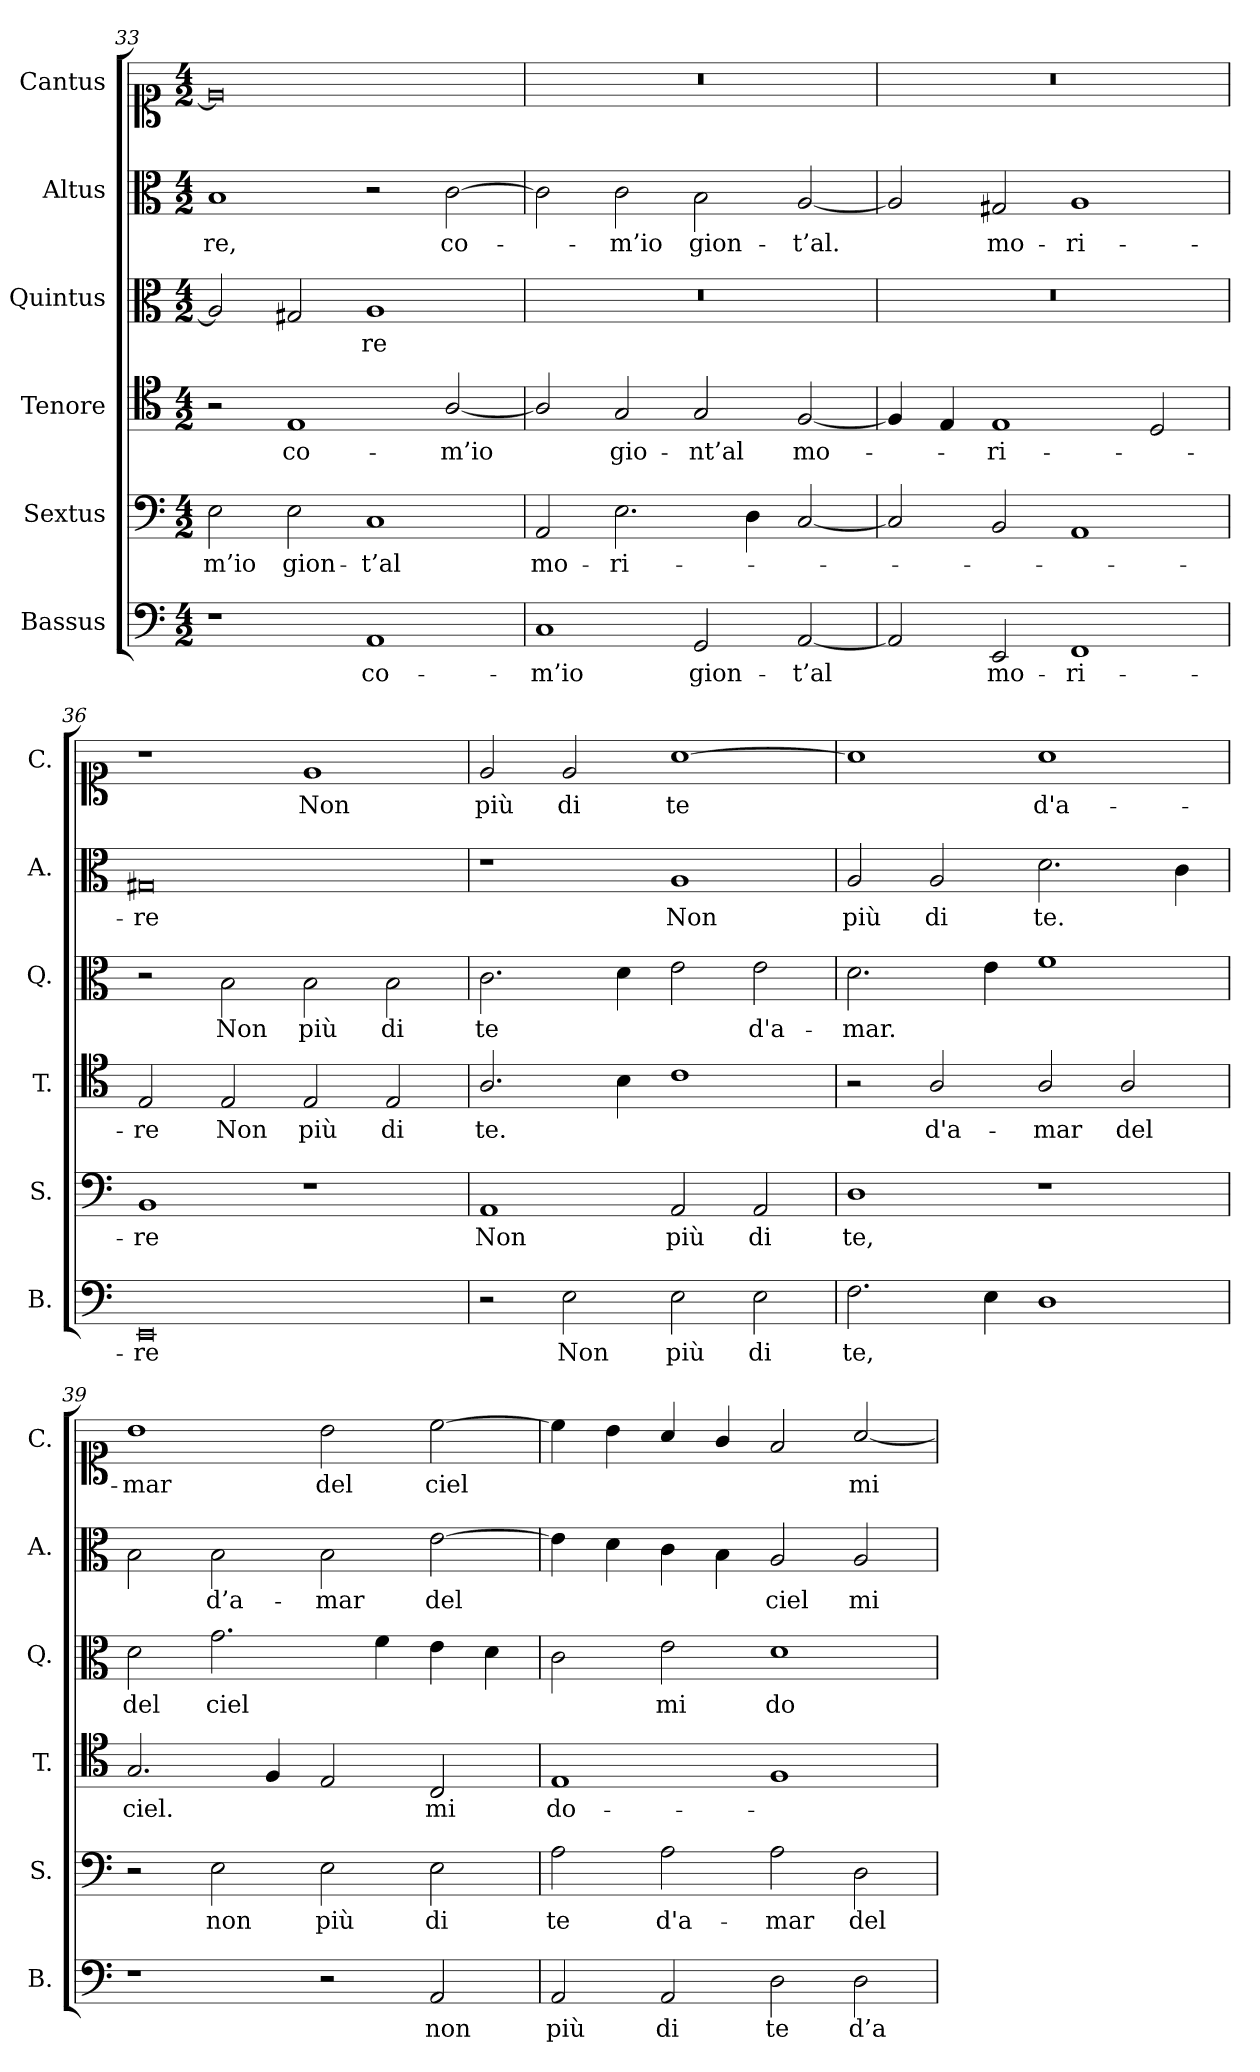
**kern	**text	**kern	**text	**kern	**text	**kern	**text	**kern	**text	**kern	**text
*part6	*part6	*part5	*part5	*part4	*part4	*part3	*part3	*part2	*part2	*part1	*part1
*staff6	*staff6	*staff5	*staff5	*staff4	*staff4	*staff3	*staff3	*staff2	*staff2	*staff1	*staff1
*I"Bassus	*	*I"Sextus	*	*I"Tenore	*	*I"Quintus	*	*I"Altus	*	*I"Cantus	*
*I'B.	*	*I'S.	*	*I'T.	*	*I'Q.	*	*I'A.	*	*I'C.	*
!!LO:PB:g=z
*clefF4	*	*clefF4	*	*clefC4	*	*clefC3	*	*clefC3	*	*clefC1	*
*k[]	*	*k[]	*	*k[]	*	*k[]	*	*k[]	*	*k[]	*
*M4/2	*	*M4/2	*	*M4/2	*	*M4/2	*	*M4/2	*	*M4/2	*
=33	=33	=33	=33	=33	=33	=33	=33	=33	=33	=33	=33
!	!	!	!LO:LY:b	!	!	!	!	!	!LO:LY:b	!	!
1r	.	2E\	-m’io	2r	.	2A/]	.	1B	-re,	0e]	.
!	!	!	!LO:LY:b	!	!LO:LY:b	!	!	!	!	!	!
.	.	2E\	gion-	1E	co-	2G#X/	.	.	.	.	.
!	!LO:LY:b	!	!LO:LY:b	!	!	!	!LO:LY:b	!	!	!	!
1AA	co-	1C	-t’al	.	.	1A	-re	2r	.	.	.
!	!	!	!	!	!LO:LY:b	!	!	!	!LO:LY:b	!	!
.	.	.	.	[2A/	-m’io	.	.	[2c\	co-	.	.
=34	=34	=34	=34	=34	=34	=34	=34	=34	=34	=34	=34
!	!LO:LY:b	!	!LO:LY:b	!	!	!	!	!	!	!	!
1C	-m’io	2AA/	mo-	2A/]	.	0r	.	2c\]	.	0r	.
!	!	!	!LO:LY:b	!	!LO:LY:b	!	!	!	!LO:LY:b	!	!
.	.	2.E\	-ri-	2G/	gio-	.	.	2c\	-m’io	.	.
!	!LO:LY:b	!	!	!	!LO:LY:b	!	!	!	!LO:LY:b	!	!
2GG/	gion-	.	.	2G/	-nt’al	.	.	2B\	gion-	.	.
.	.	4D\	.	.	.	.	.	.	.	.	.
!	!LO:LY:b	!	!	!	!LO:LY:b	!	!	!	!LO:LY:b	!	!
[2AA/	-t’al	[2C/	.	[2F/	mo-	.	.	[2A/	-t’al.	.	.
=35	=35	=35	=35	=35	=35	=35	=35	=35	=35	=35	=35
2AA/]	.	2C/]	.	4F/]	.	0r	.	2A/]	.	0r	.
.	.	.	.	4E/	.	.	.	.	.	.	.
!	!LO:LY:b	!	!	!	!LO:LY:b	!	!	!	!LO:LY:b	!	!
2EE/	mo-	2BB/	.	1E	-ri-	.	.	2G#X/	mo-	.	.
!	!LO:LY:b	!	!	!	!	!	!	!	!LO:LY:b	!	!
1FF	-ri-	1AA	.	.	.	.	.	1A	-ri-	.	.
.	.	.	.	2D/	.	.	.	.	.	.	.
=36	=36	=36	=36	=36	=36	=36	=36	=36	=36	=36	=36
!	!LO:LY:b	!	!LO:LY:b	!	!LO:LY:b	!	!	!	!LO:LY:b	!	!
0EE	-re	1BB	-re	2E/	-re	2r	.	0G#X	-re	1r	.
!	!	!	!	!	!LO:LY:b	!	!LO:LY:b	!	!	!	!
.	.	.	.	2E/	Non	2B\	Non	.	.	.	.
!	!	!	!	!	!LO:LY:b	!	!LO:LY:b	!	!	!	!LO:LY:b
.	.	1r	.	2E/	più	2B\	più	.	.	1e	Non
!	!	!	!	!	!LO:LY:b	!	!LO:LY:b	!	!	!	!
.	.	.	.	2E/	di	2B\	di	.	.	.	.
!!LO:LB:g=z
=37	=37	=37	=37	=37	=37	=37	=37	=37	=37	=37	=37
!	!	!	!LO:LY:b	!	!LO:LY:b	!	!LO:LY:b	!	!	!	!LO:LY:b
2r	.	1AA	Non	2.A/	te.	2.c\	te	1r	.	2e/	più
!	!LO:LY:b	!	!	!	!	!	!	!	!	!	!LO:LY:b
2E\	Non	.	.	.	.	.	.	.	.	2e/	di
.	.	.	.	4B\	.	4d\	.	.	.	.	.
!	!LO:LY:b	!	!LO:LY:b	!	!	!	!	!	!LO:LY:b	!	!LO:LY:b
2E\	più	2AA/	più	1c	.	2e\	.	1A	Non	[1a	te
!	!LO:LY:b	!	!LO:LY:b	!	!	!	!LO:LY:b	!	!	!	!
2E\	-di	2AA/	di	.	.	2e\	d'a-	.	.	.	.
=38	=38	=38	=38	=38	=38	=38	=38	=38	=38	=38	=38
!	!LO:LY:b	!	!LO:LY:b	!	!	!	!LO:LY:b	!	!LO:LY:b	!	!
2.F\	te,	1D	te,	2r	.	2.d\	-mar.	2A/	più	1a]	.
!	!	!	!	!	!LO:LY:b	!	!	!	!LO:LY:b	!	!
.	.	.	.	2A/	d'a-	.	.	2A/	di	.	.
4E\	.	.	.	.	.	4e\	.	.	.	.	.
!	!	!	!	!	!LO:LY:b	!	!	!	!LO:LY:b	!	!LO:LY:b
1D	.	1r	.	2A/	-mar	1f	.	2.d\	te.	1a	d'a-
!	!	!	!	!	!LO:LY:b	!	!	!	!	!	!
.	.	.	.	2A/	del	.	.	.	.	.	.
.	.	.	.	.	.	.	.	4c\	.	.	.
=39	=39	=39	=39	=39	=39	=39	=39	=39	=39	=39	=39
!	!	!	!	!	!LO:LY:b	!	!LO:LY:b	!	!	!	!LO:LY:b
1r	.	2r	.	2.G/	ciel.	2d\	del	2B\	.	1b	-mar
!	!	!	!LO:LY:b	!	!	!	!LO:LY:b	!	!LO:LY:b	!	!
.	.	2E\	non	.	.	2.g\	ciel	2B\	d’a-	.	.
.	.	.	.	4F/	.	.	.	.	.	.	.
!	!	!	!LO:LY:b	!	!	!	!	!	!LO:LY:b	!	!LO:LY:b
2r	.	2E\	più	2E/	.	.	.	2B\	-mar	2b\	del
.	.	.	.	.	.	4f\	.	.	.	.	.
!	!LO:LY:b	!	!LO:LY:b	!	!LO:LY:b	!	!	!	!LO:LY:b	!	!LO:LY:b
2AA/	non	2E\	di	2C/	mi	4e\	.	[2e\	del	[2cc\	ciel
.	.	.	.	.	.	4d\	.	.	.	.	.
=40	=40	=40	=40	=40	=40	=40	=40	=40	=40	=40	=40
!	!LO:LY:b	!	!LO:LY:b	!	!LO:LY:b	!	!	!	!	!	!
2AA/	più	2A\	te	1E	do-	2c\	.	4e\]	.	4cc\]	.
.	.	.	.	.	.	.	.	4d\	.	4b\	.
!	!LO:LY:b	!	!LO:LY:b	!	!	!	!LO:LY:b	!	!	!	!
2AA/	di	2A\	d'a-	.	.	2e\	mi	4c\	.	4a/	.
.	.	.	.	.	.	.	.	4B\	.	4g/	.
!	!LO:LY:b	!	!LO:LY:b	!	!	!	!LO:LY:b	!	!LO:LY:b	!	!
2D\	te	2A\	-mar	1F	.	1d	do-	2A/	ciel	2f/	.
!	!LO:LY:b	!	!LO:LY:b	!	!	!	!	!	!LO:LY:b	!	!LO:LY:b
2D\	d’a-	2D\	del	.	.	.	.	2A/	mi	[2a/	mi
=	=	=	=	=	=	=	=	=	=	=	=
*-	*-	*-	*-	*-	*-	*-	*-	*-	*-	*-	*-
